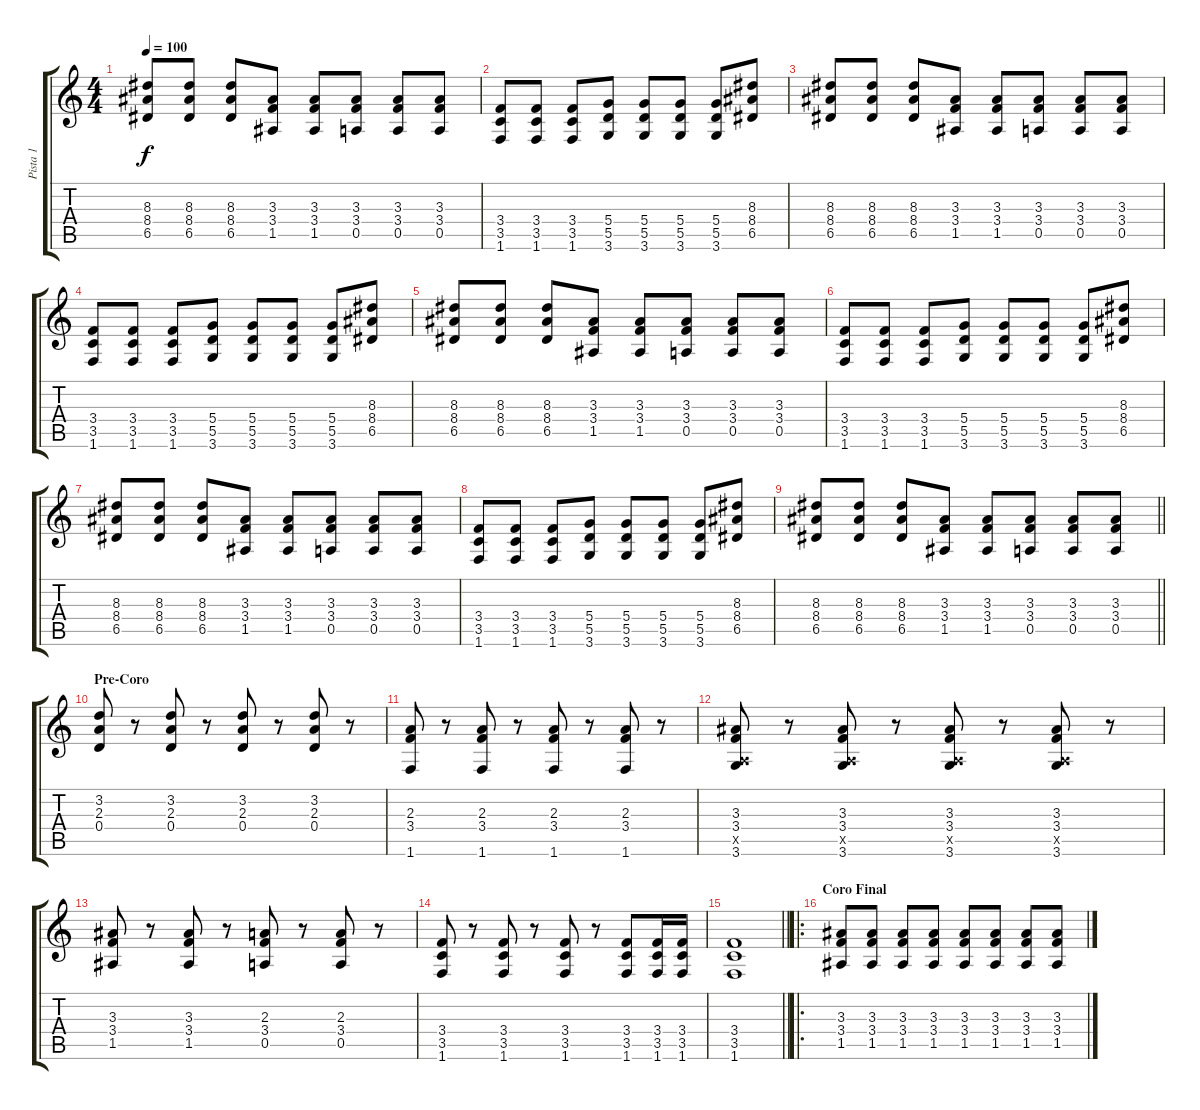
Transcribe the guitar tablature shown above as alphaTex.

\track ("Pista 1" "Pista 1") {instrument acousticguitarsteel}
\staff {score tabs}
\tuning (E4 B3 G3 D3 A2 E2) {hide}
\ts (4 4)
\tempo 100
\clef g2
\ks c
(8.3 8.4 6.5).8{dy f} (8.3 8.4 6.5).8 (8.3 8.4 6.5).8 (3.3 3.4 1.5).8 (3.3 3.4 1.5).8 (3.3 3.4 0.5).8 (3.3 3.4 0.5).8 (3.3 3.4 0.5).8 |
(3.4 3.5 1.6).8 (3.4 3.5 1.6).8 (3.4 3.5 1.6).8 (5.4 5.5 3.6).8 (5.4 5.5 3.6).8 (5.4 5.5 3.6).8 (5.4 5.5 3.6).8 (8.3 8.4 6.5).8 |
(8.3 8.4 6.5).8 (8.3 8.4 6.5).8 (8.3 8.4 6.5).8 (3.3 3.4 1.5).8 (3.3 3.4 1.5).8 (3.3 3.4 0.5).8 (3.3 3.4 0.5).8 (3.3 3.4 0.5).8 |
(3.4 3.5 1.6).8 (3.4 3.5 1.6).8 (3.4 3.5 1.6).8 (5.4 5.5 3.6).8 (5.4 5.5 3.6).8 (5.4 5.5 3.6).8 (5.4 5.5 3.6).8 (8.3 8.4 6.5).8 |
(8.3 8.4 6.5).8 (8.3 8.4 6.5).8 (8.3 8.4 6.5).8 (3.3 3.4 1.5).8 (3.3 3.4 1.5).8 (3.3 3.4 0.5).8 (3.3 3.4 0.5).8 (3.3 3.4 0.5).8 |
(3.4 3.5 1.6).8 (3.4 3.5 1.6).8 (3.4 3.5 1.6).8 (5.4 5.5 3.6).8 (5.4 5.5 3.6).8 (5.4 5.5 3.6).8 (5.4 5.5 3.6).8 (8.3 8.4 6.5).8 |
(8.3 8.4 6.5).8 (8.3 8.4 6.5).8 (8.3 8.4 6.5).8 (3.3 3.4 1.5).8 (3.3 3.4 1.5).8 (3.3 3.4 0.5).8 (3.3 3.4 0.5).8 (3.3 3.4 0.5).8 |
(3.4 3.5 1.6).8 (3.4 3.5 1.6).8 (3.4 3.5 1.6).8 (5.4 5.5 3.6).8 (5.4 5.5 3.6).8 (5.4 5.5 3.6).8 (5.4 5.5 3.6).8 (8.3 8.4 6.5).8 |
\barLineRight lightlight
(8.3 8.4 6.5).8 (8.3 8.4 6.5).8 (8.3 8.4 6.5).8 (3.3 3.4 1.5).8 (3.3 3.4 1.5).8 (3.3 3.4 0.5).8 (3.3 3.4 0.5).8 (3.3 3.4 0.5).8 |
\section ("" "Pre-Coro")
(3.2 2.3 0.4).8{instrument distortionguitar} r.8 (3.2 2.3 0.4).8 r.8 (3.2 2.3 0.4).8 r.8 (3.2 2.3 0.4).8 r.8 |
(2.3 3.4 1.6).8 r.8 (2.3 3.4 1.6).8 r.8 (2.3 3.4 1.6).8 r.8 (2.3 3.4 1.6).8 r.8 |
(3.3 3.4 0.5{x} 3.6).8 r.8 (3.3 3.4 0.5{x} 3.6).8 r.8 (3.3 3.4 0.5{x} 3.6).8 r.8 (3.3 3.4 0.5{x} 3.6).8 r.8 |
(3.3 3.4 1.5).8 r.8 (3.3 3.4 1.5).8 r.8 (2.3 3.4 0.5).8 r.8 (2.3 3.4 0.5).8 r.8 |
(3.4 3.5 1.6).8{instrument distortionguitar} r.8 (3.4 3.5 1.6).8 r.8 (3.4 3.5 1.6).8 r.8 (3.4 3.5 1.6).8 (3.4 3.5 1.6).16 (3.4 3.5 1.6).16 |
\barLineRight lightlight
(3.4 3.5 1.6).1 |
\ro
\section ("" "Coro Final")
(3.3 3.4 1.5).8{instrument overdrivenguitar} (3.3 3.4 1.5).8 (3.3 3.4 1.5).8 (3.3 3.4 1.5).8 (3.3 3.4 1.5).8 (3.3 3.4 1.5).8 (3.3 3.4 1.5).8 (3.3 3.4 1.5).8
